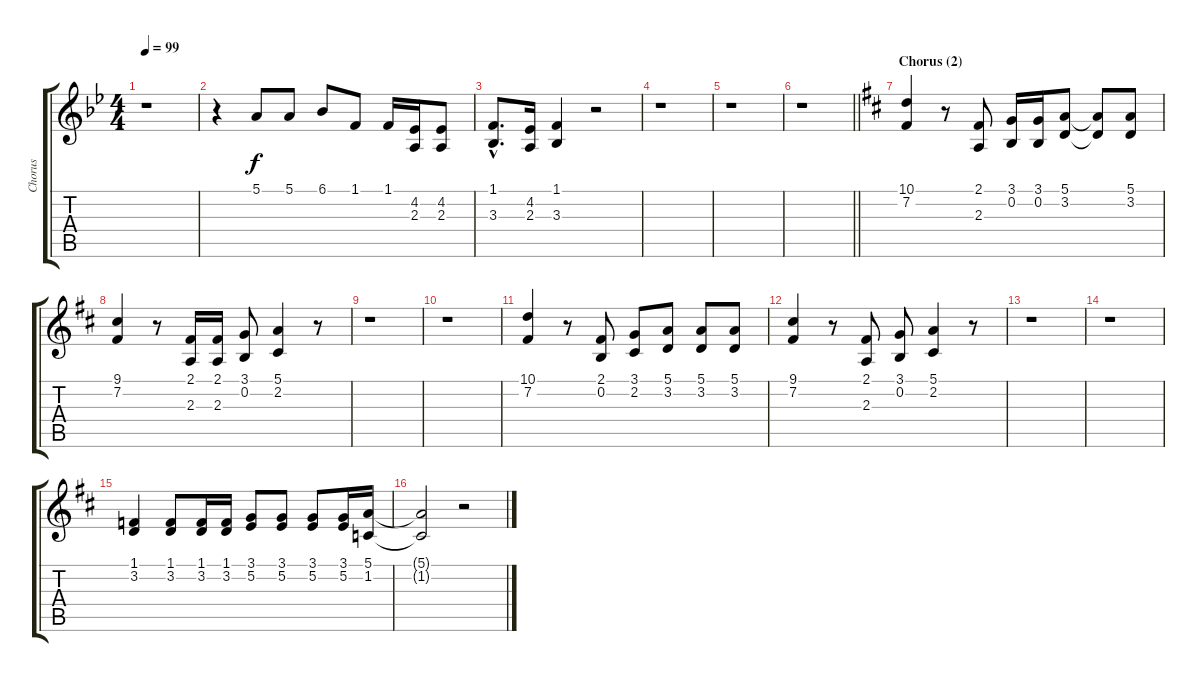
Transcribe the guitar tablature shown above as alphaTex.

\track ("Chorus" "Chorus") {instrument sopranosax}
\staff {score tabs}
\tuning (E4 B3 G3 D3 A2 E2) {hide}
\ts (4 4)
\tempo 99
\clef g2
\ks gminor
r.1{dy f} |
r.4 5.1.8 5.1.8 6.1.8 1.1.8 1.1.16 (4.2 2.3).16 (4.2 2.3).8 |
(1.1{hac} 3.3{hac}).8{d} (4.2 2.3).16 (1.1 3.3).4 r.2 |
r.1 |
r.1 |
\barLineRight lightlight
r.1 |
\section ("" "Chorus (2)")
\ks d
(10.1 7.2).4 r.8 (2.1 2.3).8 (3.1 0.2).16 (3.1 0.2).16 (5.1 3.2).8 (5.1{t} 3.2{t}).8 (5.1 3.2).8 |
(9.1 7.2).4 r.8 (2.1 2.3).16 (2.1 2.3).16 (3.1 0.2).8 (5.1 2.2).4 r.8 |
r.1 |
r.1 |
(10.1 7.2).4 r.8 (2.1 0.2).8 (3.1 2.2).8 (5.1 3.2).8 (5.1 3.2).8 (5.1 3.2).8 |
(9.1 7.2).4 r.8 (2.1 2.3).8 (3.1 0.2).8 (5.1 2.2).4 r.8 |
r.1 |
r.1 |
(1.1 3.2).4 (1.1 3.2).8 (1.1 3.2).16 (1.1 3.2).16 (3.1 5.2).8 (3.1 5.2).8 (3.1 5.2).8 (3.1 5.2).16 (5.1 1.2).16 |
(5.1{t} 1.2{t}).2 r.2
